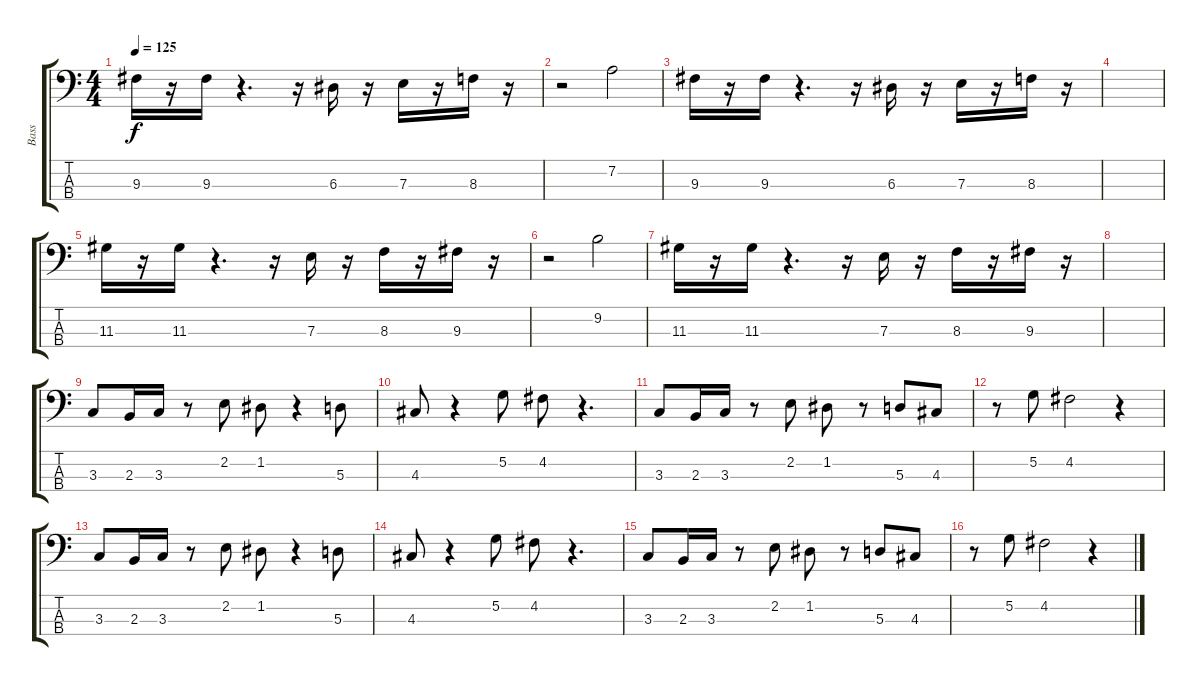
\track ("Bass" "Bass") {instrument electricbassfinger}
\staff {score tabs}
\tuning (G2 D2 A1 E1) {hide}
\ts (4 4)
\tempo 125
\clef f4
\ks c
9.3.16{dy f} r.16 9.3.16 r.4{d} r.16 6.3.16 r.16 7.3.16 r.16 8.3.16 r.16 |
r.2 7.2.2 |
9.3.16 r.16 9.3.16 r.4{d} r.16 6.3.16 r.16 7.3.16 r.16 8.3.16 r.16 |
|
11.3.16 r.16 11.3.16 r.4{d} r.16 7.3.16 r.16 8.3.16 r.16 9.3.16 r.16 |
r.2 9.2.2 |
11.3.16 r.16 11.3.16 r.4{d} r.16 7.3.16 r.16 8.3.16 r.16 9.3.16 r.16 |
|
3.3.8 2.3.16 3.3.16 r.8 2.2.8 1.2.8 r.4 5.3.8 |
4.3.8 r.4 5.2.8 4.2.8 r.4{d} |
3.3.8 2.3.16 3.3.16 r.8 2.2.8 1.2.8 r.8 5.3.8 4.3.8 |
r.8 5.2.8 4.2.2 r.4 |
3.3.8 2.3.16 3.3.16 r.8 2.2.8 1.2.8 r.4 5.3.8 |
4.3.8 r.4 5.2.8 4.2.8 r.4{d} |
3.3.8 2.3.16 3.3.16 r.8 2.2.8 1.2.8 r.8 5.3.8 4.3.8 |
r.8 5.2.8 4.2.2 r.4
